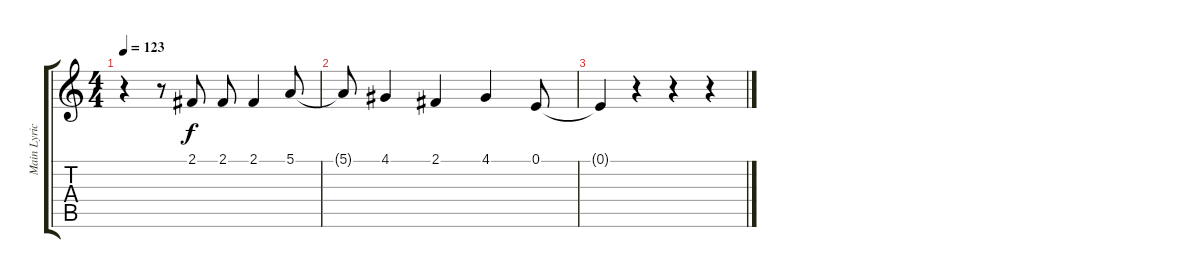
\track ("Main Lyrics" "Main Lyric") {instrument altosax}
\staff {score tabs}
\tuning (E4 B3 G3 D3 A2 E2) {hide}
\ts (4 4)
\tempo 123
\clef g2
\ks c
r.4{dy f} r.8 2.1.8 2.1.8 2.1.4 5.1.8 |
5.1{t}.8 4.1.4 2.1.4 4.1.4 0.1.8 |
0.1{t}.4 r.4 r.4 r.4
